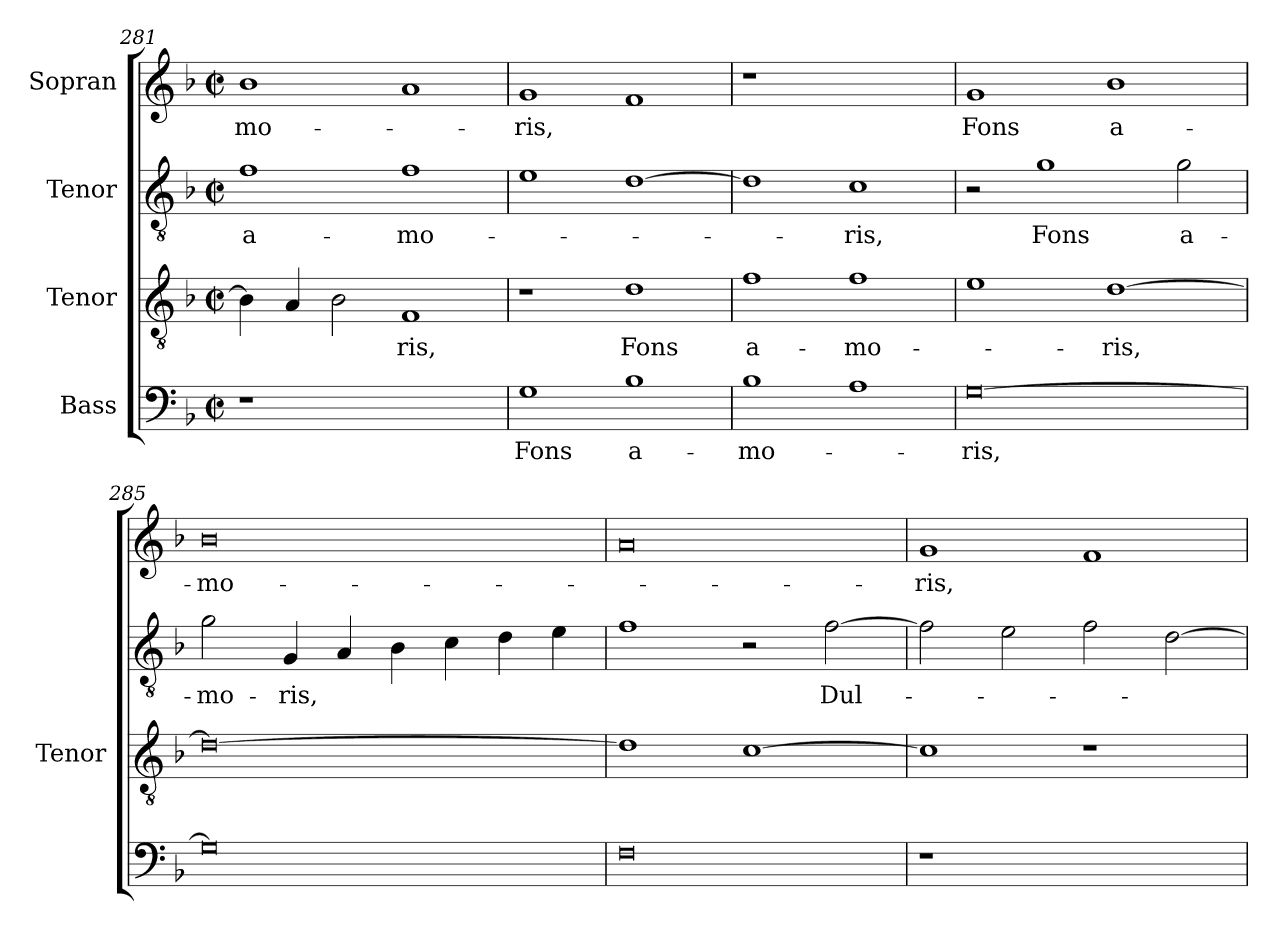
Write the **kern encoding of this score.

**kern	**text	**kern	**text	**kern	**text	**kern	**text
*part4	*part4	*part3	*part3	*part2	*part2	*part1	*part1
*staff4	*staff4	*staff3	*staff3	*staff2	*staff2	*staff1	*staff1
*I"Bass	*	*I"Tenor	*	*I"Tenor	*	*I"Sopran	*
*	*	*I'Tenor	*	*	*	*	*
*clefF4	*	*clefGv2	*	*clefGv2	*	*clefG2	*
*	*	*ITrd7c12	*	*ITrd7c12	*	*	*
*k[b-]	*	*k[b-]	*	*k[b-]	*	*k[b-]	*
*F:	*	*F:	*	*F:	*	*F:	*
*M2/2	*	*M2/2	*	*M2/2	*	*M2/2	*
*met(c|)	*	*met(c|)	*	*met(c|)	*	*met(c|)	*
=281	=281	=281	=281	=281	=281	=281	=281
!LO:N:vis=1	!	!	!	!	!	!	!
!	!	!	!	!	!LO:LY:b:color=#000000	!	!
!	!	!	!	!	!	!	!LO:LY:b:color=#000000
1r	.	4BB-i\]	.	1Fi	a-	1b-i	-mo-
.	.	4AAi/	.	.	.	.	.
.	.	2BB-i\	.	.	.	.	.
!	!	!	!LO:LY:b:color=#000000	!	!	!	!
!	!	!	!	!	!LO:LY:b:color=#000000	!	!
1ryy	.	1FFi	-ris,	1Fi	-mo-	1ai	.
=282	=282	=282	=282	=282	=282	=282	=282
!	!LO:LY:b:color=#000000	!	!	!	!	!	!
!	!	!	!	!	!	!	!LO:LY:b:color=#000000
1Gi	Fons	1r	.	1Ei	.	1gi	-ris,
!	!LO:LY:b:color=#000000	!	!	!	!	!	!
!	!	!	!LO:LY:b:color=#000000	!	!	!	!
1B-i	a-	1Di	Fons	[>1Di	.	1fi	.
=283	=283	=283	=283	=283	=283	=283	=283
!	!LO:LY:b:color=#000000	!	!	!	!	!	!
!	!	!	!LO:LY:b:color=#000000	!	!	!LO:N:vis=1	!
1B-i	-mo-	1Fi	a-	1Di]	.	1r	.
!	!	!	!LO:LY:b:color=#000000	!	!	!	!
!	!	!	!	!	!LO:LY:b:color=#000000	!	!
1Ai	.	1Fi	-mo-	1Ci	-ris,	1ryy	.
!!LO:PB:g=z
=284	=284	=284	=284	=284	=284	=284	=284
!	!LO:LY:b:color=#000000	!	!	!	!	!	!
!	!	!	!	!	!	!	!LO:LY:b:color=#000000
[>0Gi	-ris,	1Ei	.	2r	.	1gi	Fons
!	!	!	!	!	!LO:LY:b:color=#000000	!	!
.	.	.	.	1Gi	Fons	.	.
!	!	!	!LO:LY:b:color=#000000	!	!	!	!
!	!	!	!	!	!	!	!LO:LY:b:color=#000000
.	.	[>1Di	-ris,	.	.	1b-i	a-
!	!	!	!	!	!LO:LY:b:color=#000000	!	!
.	.	.	.	2Gi\	a-	.	.
=285	=285	=285	=285	=285	=285	=285	=285
!	!	!	!	!	!LO:LY:b:color=#000000	!	!
!	!	!	!	!	!	!	!LO:LY:b:color=#000000
0Gi]	.	0Di_>	.	2Gi\	-mo-	0b-i	-mo-
!	!	!	!	!	!LO:LY:b:color=#000000	!	!
.	.	.	.	4GGi/	-ris,	.	.
.	.	.	.	4AAi/	.	.	.
.	.	.	.	4BB-i\	.	.	.
.	.	.	.	4Ci\	.	.	.
.	.	.	.	4Di\	.	.	.
.	.	.	.	4Ei\	.	.	.
=286	=286	=286	=286	=286	=286	=286	=286
0Fi	.	1Di]	.	1Fi	.	0ai	.
.	.	[>1Ci	.	2r	.	.	.
!	!	!	!	!	!LO:LY:b:color=#000000	!	!
.	.	.	.	[>2Fi\	Dul-	.	.
=287	=287	=287	=287	=287	=287	=287	=287
!LO:N:vis=1	!	!	!	!	!	!	!
!	!	!	!	!	!	!	!LO:LY:b:color=#000000
1r	.	1Ci]	.	2Fi\]	.	1gi	-ris,
.	.	.	.	2Ei\	.	.	.
1ryy	.	1r	.	2Fi\	.	1fi	.
.	.	.	.	[>2Di\	.	.	.
=	=	=	=	=	=	=	=
*-	*-	*-	*-	*-	*-	*-	*-
